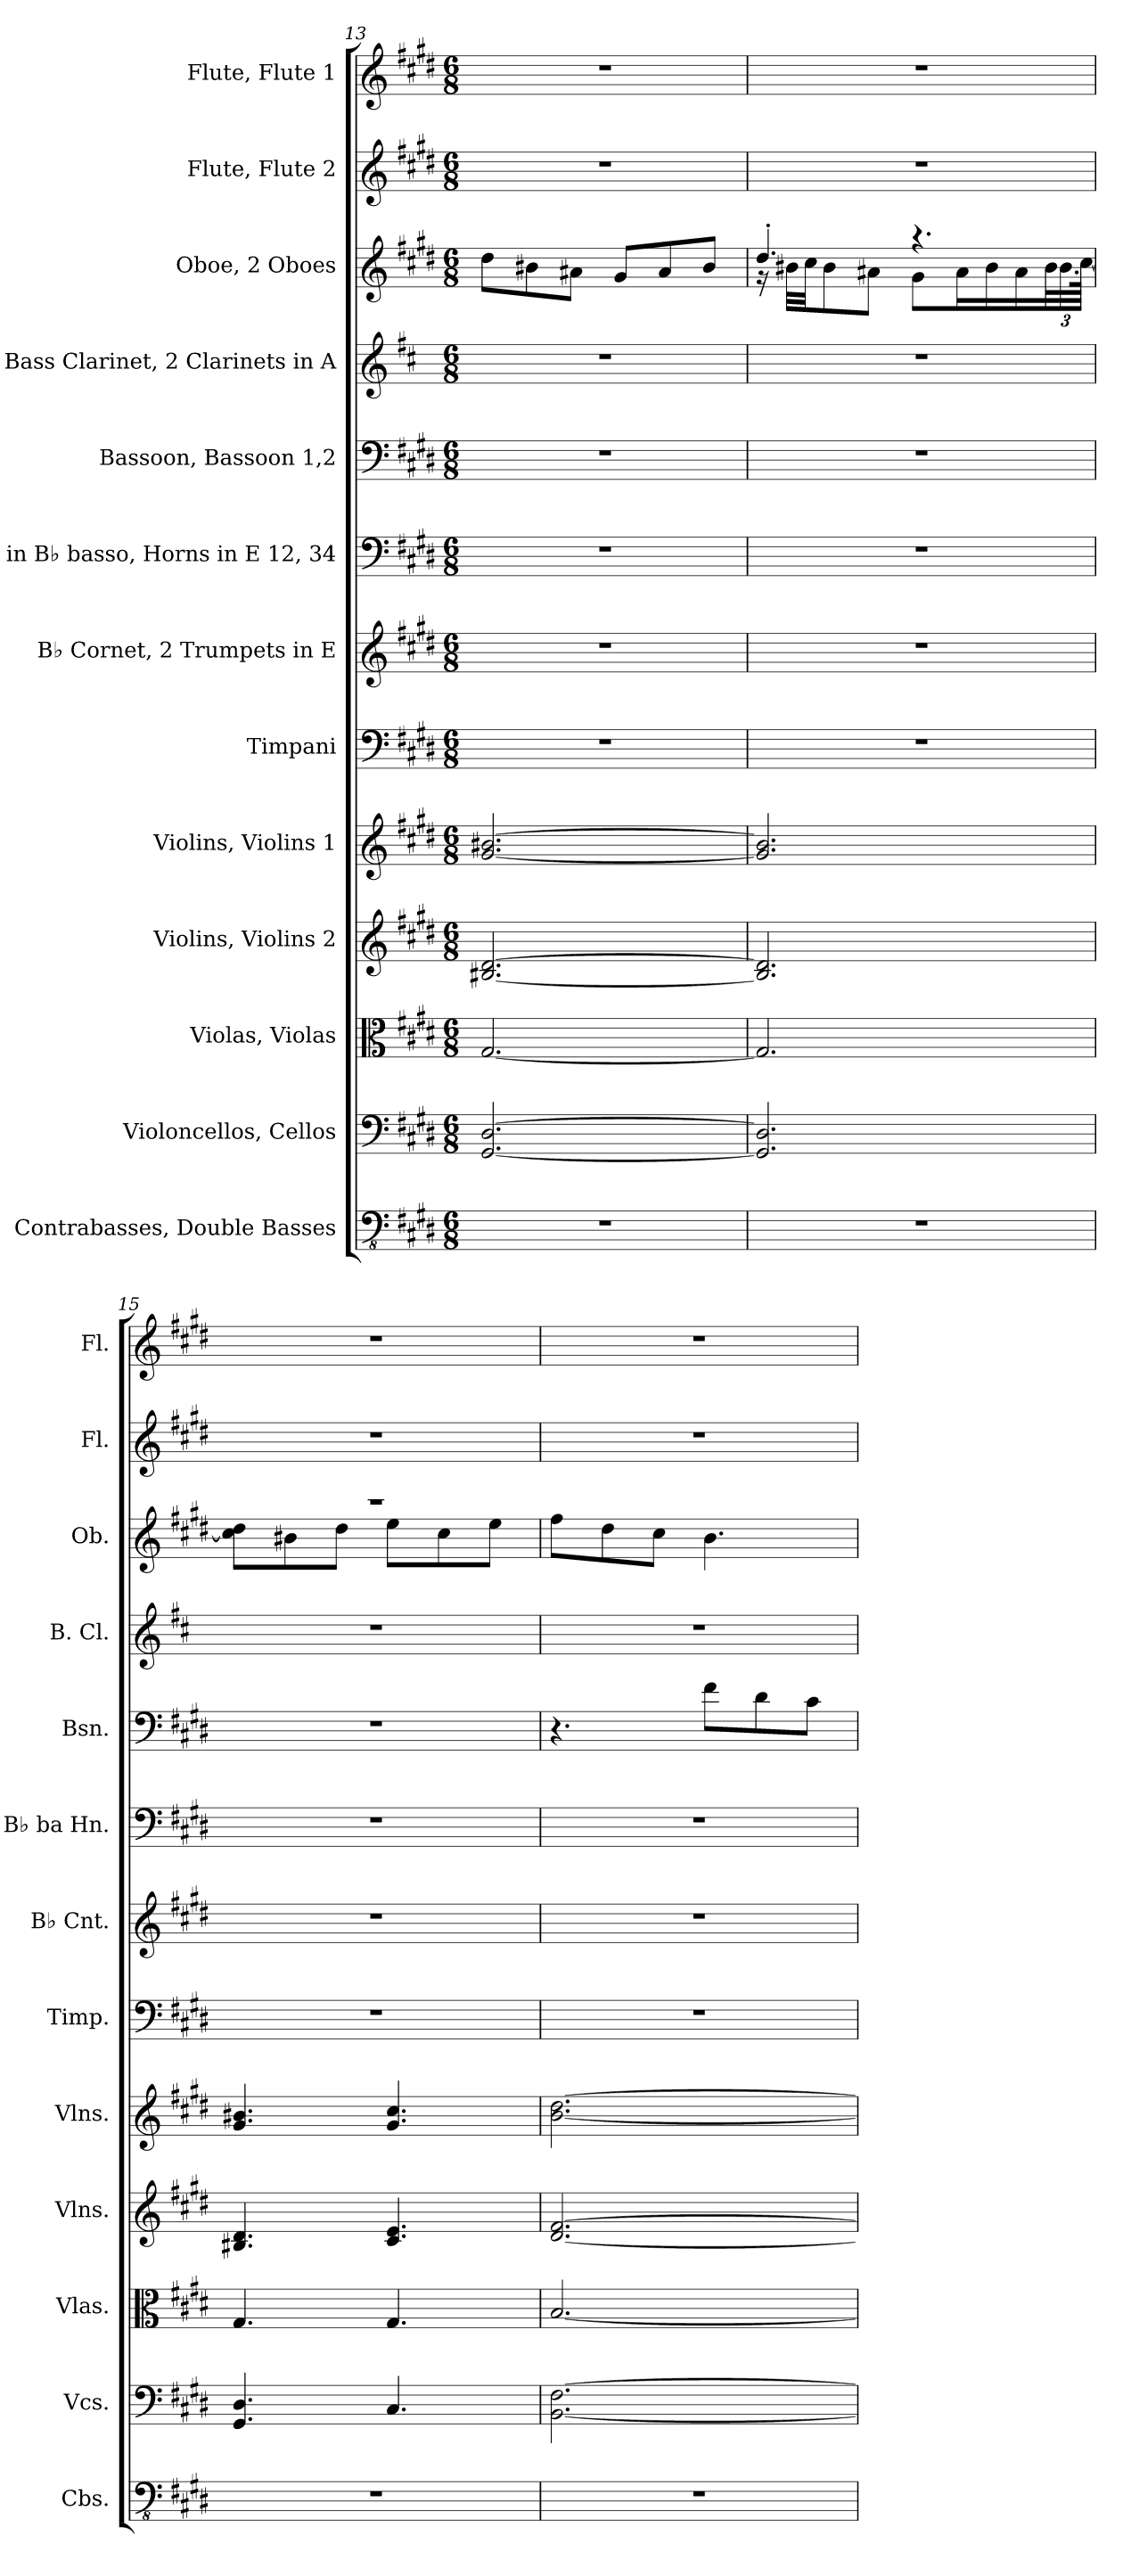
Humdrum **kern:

**kern	**kern	**kern	**kern	**kern	**kern	**kern	**kern	**kern	**kern	**kern	**kern	**kern
*part13	*part12	*part11	*part10	*part9	*part8	*part7	*part6	*part5	*part4	*part3	*part2	*part1
*staff13	*staff12	*staff11	*staff10	*staff9	*staff8	*staff7	*staff6	*staff5	*staff4	*staff3	*staff2	*staff1
*I"Contrabasses, Double Basses	*I"Violoncellos, Cellos	*I"Violas, Violas	*I"Violins, Violins 2	*I"Violins, Violins 1	*I"Timpani	*I"B♭ Cornet, 2 Trumpets in E	*I"Horn in B♭ basso, Horns in E 12, 34	*I"Bassoon, Bassoon 1,2	*I"Bass Clarinet, 2 Clarinets in A	*I"Oboe, 2 Oboes	*I"Flute, Flute 2	*I"Flute, Flute 1
*I'Cbs.	*I'Vcs.	*I'Vlas.	*I'Vlns.	*I'Vlns.	*I'Timp.	*I'B♭ Cnt.	*I'B♭ ba Hn.	*I'Bsn.	*I'B. Cl.	*I'Ob.	*I'Fl.	*I'Fl.
!!LO:PB:g=z
*clefFv4	*clefF4	*clefC3	*clefG2	*clefG2	*clefF4	*clefG2	*clefF4	*clefF4	*clefG2	*clefG2	*clefG2	*clefG2
*	*	*	*	*	*	*ITrd1c2	*ITrd1c2	*	*ITrd8c14	*	*	*
*k[f#c#g#d#]	*k[f#c#g#d#]	*k[f#c#g#d#]	*k[f#c#g#d#]	*k[f#c#g#d#]	*k[f#c#g#d#]	*k[f#c#]	*k[f#c#]	*k[f#c#g#d#]	*k[f#c#]	*k[f#c#g#d#]	*k[f#c#g#d#]	*k[f#c#g#d#]
*M6/8	*M6/8	*M6/8	*M6/8	*M6/8	*M6/8	*M6/8	*M6/8	*M6/8	*M6/8	*M6/8	*M6/8	*M6/8
=13	=13	=13	=13	=13	=13	=13	=13	=13	=13	=13	=13	=13
2.r	[2.GG#/ [2.D#/	[2.G#/	[2.B#X/ [2.d#/	[2.g#/ [2.b#X/	2.r	2.r	2.r	2.r	2.r	8dd#\L	2.r	2.r
.	.	.	.	.	.	.	.	.	.	8b#X\	.	.
.	.	.	.	.	.	.	.	.	.	8a#X\J	.	.
.	.	.	.	.	.	.	.	.	.	8g#/L	.	.
.	.	.	.	.	.	.	.	.	.	8a#/	.	.
.	.	.	.	.	.	.	.	.	.	8b#/J	.	.
=14	=14	=14	=14	=14	=14	=14	=14	=14	=14	=14	=14	=14
*	*	*	*	*	*	*	*	*	*	*^	*	*
2.r	2.GG#/] 2.D#/]	2.G#/]	2.B#/] 2.d#/]	2.g#/] 2.b#/]	2.r	2.r	2.r	2.r	2.r	4.dd#'/	16r	2.r	2.r
.	.	.	.	.	.	.	.	.	.	.	32b#X\LLL	.	.
.	.	.	.	.	.	.	.	.	.	.	32cc#\JJ	.	.
.	.	.	.	.	.	.	.	.	.	.	8b#\	.	.
.	.	.	.	.	.	.	.	.	.	.	8a#X\J	.	.
.	.	.	.	.	.	.	.	.	.	4.r	8g#\L	.	.
.	.	.	.	.	.	.	.	.	.	.	16a#\L	.	.
.	.	.	.	.	.	.	.	.	.	.	16b#\	.	.
.	.	.	.	.	.	.	.	.	.	.	16a#\	.	.
*	*	*	*	*	*	*	*	*	*	*	*Xbrackettup	*	*
.	.	.	.	.	.	.	.	.	.	.	48b#\L	.	.
.	.	.	.	.	.	.	.	.	.	.	48.b#\	.	.
.	.	.	.	.	.	.	.	.	.	.	[96cc#\JJJk	.	.
=15	=15	=15	=15	=15	=15	=15	=15	=15	=15	=15	=15	=15	=15
2.r	4.GG#/ 4.D#/	4.G#/	4.B#X/ 4.d#/	4.g#/ 4.b#X/	2.r	2.r	2.r	2.r	2.r	2.r	8cc#\] 8dd#\L	2.r	2.r
.	.	.	.	.	.	.	.	.	.	.	8b#X\	.	.
.	.	.	.	.	.	.	.	.	.	.	8dd#\J	.	.
.	4.C#/	4.G#/	4.c#/ 4.e/	4.g#/ 4.cc#/	.	.	.	.	.	.	8ee\L	.	.
.	.	.	.	.	.	.	.	.	.	.	8cc#\	.	.
.	.	.	.	.	.	.	.	.	.	.	8ee\J	.	.
*	*	*	*	*	*	*	*	*	*	*v	*v	*	*
=16	=16	=16	=16	=16	=16	=16	=16	=16	=16	=16	=16	=16
2.r	[2.BB\ [2.F#\	[2.B/	[2.d#/ [2.f#/	[2.b\ [2.dd#\	2.r	2.r	2.r	4.r	2.r	8ff#\L	2.r	2.r
.	.	.	.	.	.	.	.	.	.	8dd#\	.	.
.	.	.	.	.	.	.	.	.	.	8cc#\J	.	.
.	.	.	.	.	.	.	.	8f#\L	.	4.b\	.	.
.	.	.	.	.	.	.	.	8d#\	.	.	.	.
.	.	.	.	.	.	.	.	8c#\J	.	.	.	.
=	=	=	=	=	=	=	=	=	=	=	=	=
*-	*-	*-	*-	*-	*-	*-	*-	*-	*-	*-	*-	*-
